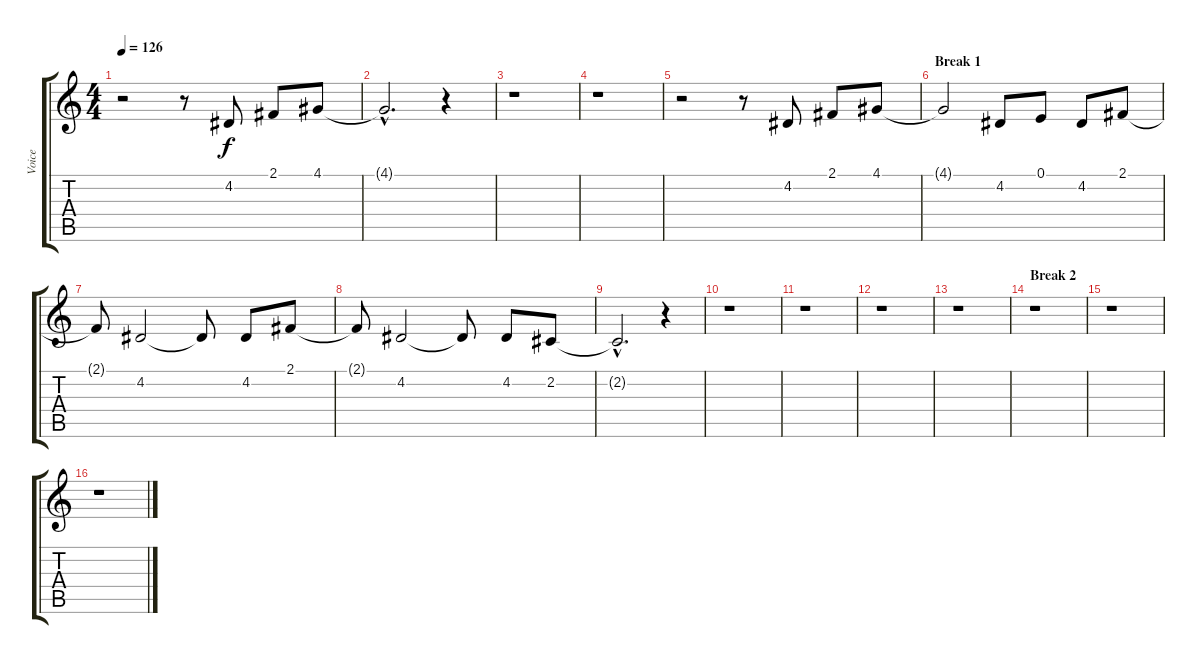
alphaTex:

\track ("Voice" "Voice") {instrument pad3polysynth}
\staff {score tabs}
\tuning (E4 B3 G3 D3 A2 E2) {hide}
\ts (4 4)
\tempo 126
\clef g2
\ks c
r.2{dy f} r.8 4.2.8 2.1.8 4.1.8 |
4.1{hac t}.2{d} r.4 |
r.1 |
r.1 |
r.2 r.8 4.2.8{instrument pad3polysynth} 2.1.8 4.1.8 |
\section ("" "Break 1")
4.1{t}.2 4.2.8 0.1.8 4.2.8 2.1.8 |
2.1{t}.8 4.2.2 4.2{t}.8 4.2.8 2.1.8 |
2.1{t}.8 4.2.2 4.2{t}.8 4.2.8 2.2.8 |
2.2{hac t}.2{d} r.4 |
r.1 |
r.1 |
r.1 |
r.1 |
\section ("" "Break 2")
r.1 |
r.1 |
r.1
